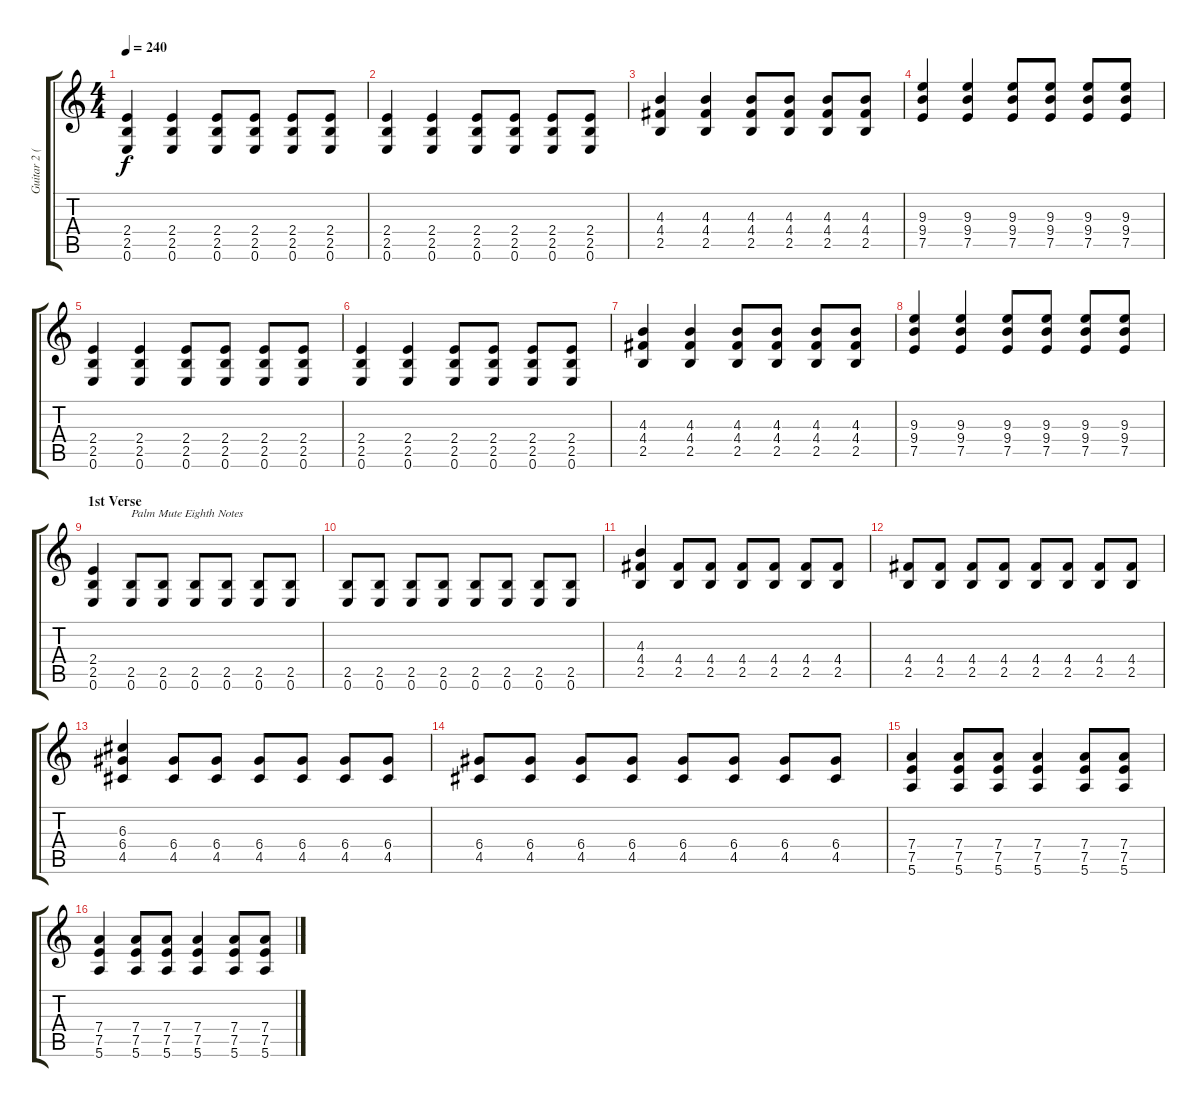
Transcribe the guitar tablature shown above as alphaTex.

\track ("Guitar 2 (Terrence)" "Guitar 2 (") {instrument distortionguitar}
\staff {score tabs}
\tuning (E4 B3 G3 D3 A2 E2) {hide}
\ts (4 4)
\tempo 240
\clef g2
\ks c
(2.4 2.5 0.6).4{dy f} (2.4 2.5 0.6).4 (2.4 2.5 0.6).8 (2.4 2.5 0.6).8 (2.4 2.5 0.6).8 (2.4 2.5 0.6).8 |
(2.4 2.5 0.6).4 (2.4 2.5 0.6).4 (2.4 2.5 0.6).8 (2.4 2.5 0.6).8 (2.4 2.5 0.6).8 (2.4 2.5 0.6).8 |
(4.3 4.4 2.5).4 (4.3 4.4 2.5).4 (4.3 4.4 2.5).8 (4.3 4.4 2.5).8 (4.3 4.4 2.5).8 (4.3 4.4 2.5).8 |
(9.3 9.4 7.5).4 (9.3 9.4 7.5).4 (9.3 9.4 7.5).8 (9.3 9.4 7.5).8 (9.3 9.4 7.5).8 (9.3 9.4 7.5).8 |
(2.4 2.5 0.6).4 (2.4 2.5 0.6).4 (2.4 2.5 0.6).8 (2.4 2.5 0.6).8 (2.4 2.5 0.6).8 (2.4 2.5 0.6).8 |
(2.4 2.5 0.6).4 (2.4 2.5 0.6).4 (2.4 2.5 0.6).8 (2.4 2.5 0.6).8 (2.4 2.5 0.6).8 (2.4 2.5 0.6).8 |
(4.3 4.4 2.5).4 (4.3 4.4 2.5).4 (4.3 4.4 2.5).8 (4.3 4.4 2.5).8 (4.3 4.4 2.5).8 (4.3 4.4 2.5).8 |
(9.3 9.4 7.5).4 (9.3 9.4 7.5).4 (9.3 9.4 7.5).8 (9.3 9.4 7.5).8 (9.3 9.4 7.5).8 (9.3 9.4 7.5).8 |
\section ("" "1st Verse")
(2.4 2.5 0.6).4 (2.5 0.6).8{txt "Palm Mute Eighth Notes"} (2.5 0.6).8 (2.5 0.6).8 (2.5 0.6).8 (2.5 0.6).8 (2.5 0.6).8 |
(2.5 0.6).8 (2.5 0.6).8 (2.5 0.6).8 (2.5 0.6).8 (2.5 0.6).8 (2.5 0.6).8 (2.5 0.6).8 (2.5 0.6).8 |
(4.3 4.4 2.5).4 (4.4 2.5).8 (4.4 2.5).8 (4.4 2.5).8 (4.4 2.5).8 (4.4 2.5).8 (4.4 2.5).8 |
(4.4 2.5).8 (4.4 2.5).8 (4.4 2.5).8 (4.4 2.5).8 (4.4 2.5).8 (4.4 2.5).8 (4.4 2.5).8 (4.4 2.5).8 |
(6.3 6.4 4.5).4 (6.4 4.5).8 (6.4 4.5).8 (6.4 4.5).8 (6.4 4.5).8 (6.4 4.5).8 (6.4 4.5).8 |
(6.4 4.5).8 (6.4 4.5).8 (6.4 4.5).8 (6.4 4.5).8 (6.4 4.5).8 (6.4 4.5).8 (6.4 4.5).8 (6.4 4.5).8 |
(7.4 7.5 5.6).4 (7.4 7.5 5.6).8 (7.4 7.5 5.6).8 (7.4 7.5 5.6).4 (7.4 7.5 5.6).8 (7.4 7.5 5.6).8 |
(7.4 7.5 5.6).4 (7.4 7.5 5.6).8 (7.4 7.5 5.6).8 (7.4 7.5 5.6).4 (7.4 7.5 5.6).8 (7.4 7.5 5.6).8
